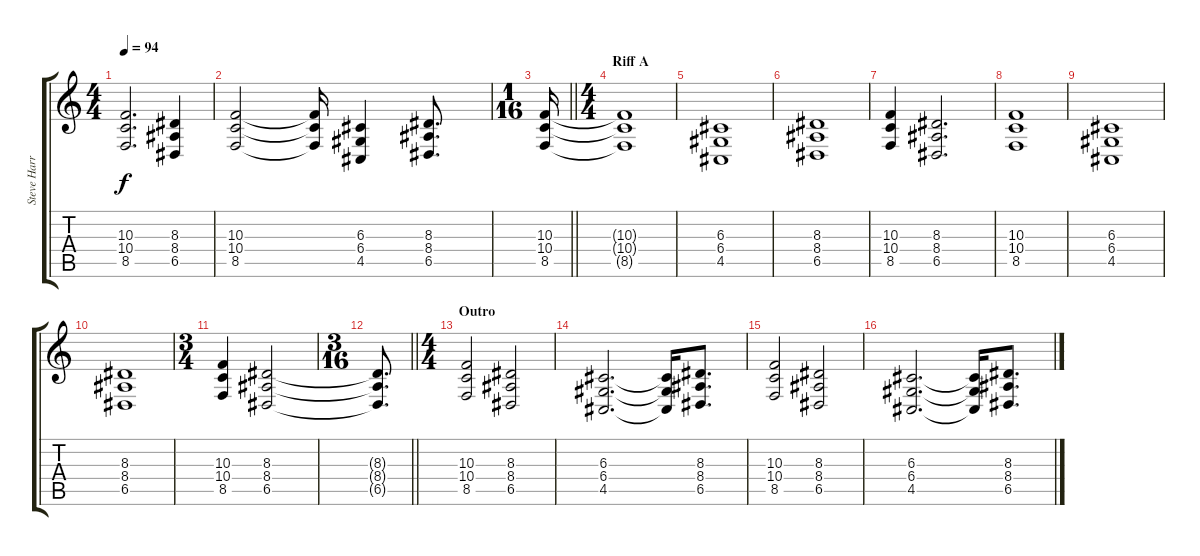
\track ("Steve Harris (Sintetizador)" "Steve Harr") {instrument synthstrings1}
\staff {score tabs}
\tuning (E4 B3 G3 D3 A2 E2) {hide}
\ts (4 4)
\tempo 94
\clef g2
\ks c
(10.3 10.4 8.5).2{d dy f} (8.3 8.4 6.5).4 |
(10.3 10.4 8.5).2 (10.3{t} 10.4{t} 8.5{t}).16 (6.3 6.4 4.5).4 (8.3 8.4 6.5).8{d} |
\ts (1 16)
\barLineRight lightlight
(10.3 10.4 8.5).16 |
\ts (4 4)
\section ("" "Riff A")
(10.3{t} 10.4{t} 8.5{t}).1 |
(6.3 6.4 4.5).1 |
(8.3 8.4 6.5).1 |
(10.3 10.4 8.5).4 (8.3 8.4 6.5).2{d} |
(10.3 10.4 8.5).1 |
(6.3 6.4 4.5).1 |
(8.3 8.4 6.5).1 |
\ts (3 4)
(10.3 10.4 8.5).4 (8.3 8.4 6.5).2 |
\ts (3 16)
\barLineRight lightlight
(8.3{t} 8.4{t} 6.5{t}).8{d} |
\ts (4 4)
\section ("" "Outro")
(10.3 10.4 8.5).2 (8.3 8.4 6.5).2 |
(6.3 6.4 4.5).2{d} (6.3{t} 6.4{t} 4.5{t}).16 (8.3 8.4 6.5).8{d} |
(10.3 10.4 8.5).2 (8.3 8.4 6.5).2 |
(6.3 6.4 4.5).2{d} (6.3{t} 6.4{t} 4.5{t}).16 (8.3 8.4 6.5).8{d}
